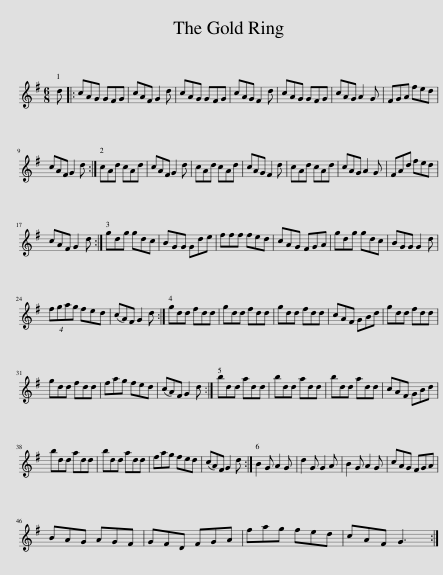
X:1
L:1/8
M:6/8
I:linebreak $
K:G
V:1 treble
V:1
 d |: cAG GFG | cAF G2 d | cAG GFG | cAG F2 d | %5
 cAG GFG | cAG A2 G | FGA fed |$ cAF G2 d :| cAd cAd | %10
 cAF G2 d | cAd cAd | cAG F2 d | cAd cAd | cAG A2 G | %15
 FAd fed |$ cAF G2 d :| gdg gdc | BGG Gde | fff fed | %20
 cAG FGA | gdg gdc | BGG G2 d |$ (4:3:4fgag fed | (cA)F G2 d :| %25
 gdd fdd | gdd fdd | gdd fdd | cAF GBd | gdd fdd |$ %30
 gdd fdd | fag fed | (cA)F G2 d :| bdd add | bdd add | %35
 bdd add | cAF GBd |$ bdd add | bdd add | fag fed | %40
 (cA)F G2 d :| B2 G A2 G | d2 G G2 A | B2 G A2 G | cAG FGA |$ %45
 BAG AGF | GFD FGA | fag fed | cAF G3 :| %49
